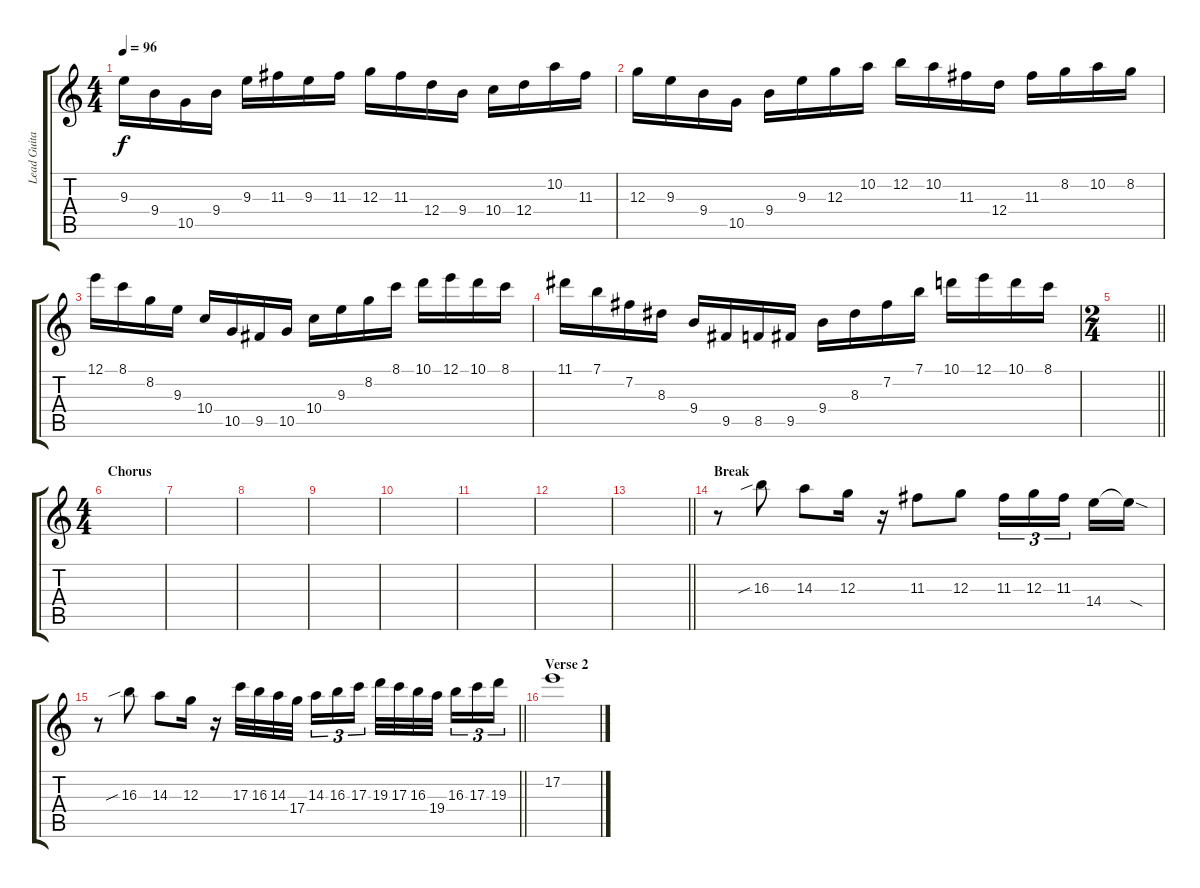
\track ("Lead Guitar 2" "Lead Guita") {instrument distortionguitar}
\staff {score tabs}
\tuning (E4 B3 G3 D3 A2 D2) {hide}
\ts (4 4)
\tempo 96
\clef g2
\ks c
9.3.16{dy f} 9.4.16 10.5.16 9.4.16 9.3.16 11.3.16 9.3.16 11.3.16 12.3.16 11.3.16 12.4.16 9.4.16 10.4.16 12.4.16 10.2.16 11.3.16 |
12.3.16 9.3.16 9.4.16 10.5.16 9.4.16 9.3.16 12.3.16 10.2.16 12.2.16 10.2.16 11.3.16 12.4.16 11.3.16 8.2.16 10.2.16 8.2.16 |
12.1.16 8.1.16 8.2.16 9.3.16 10.4.16 10.5.16 9.5.16 10.5.16 10.4.16 9.3.16 8.2.16 8.1.16 10.1.16 12.1.16 10.1.16 8.1.16 |
11.1.16 7.1.16 7.2.16 8.3.16 9.4.16 9.5.16 8.5.16 9.5.16 9.4.16 8.3.16 7.2.16 7.1.16 10.1.16 12.1.16 10.1.16 8.1.16 |
\ts (2 4)
\barLineRight lightlight
|
\ts (4 4)
\section ("" "Chorus")
|
|
|
|
|
|
|
\barLineRight lightlight
|
\section ("" "Break")
r.8 16.3{sib}.8 14.3.8 12.3.16 r.16 11.3.8 12.3.8 11.3.16{tu (3 2)} 12.3.16{tu (3 2)} 11.3.16{tu (3 2) beam splitsecondary} 14.4.16 14.4{sod t}.16 |
\barLineRight lightlight
r.8 16.3{sib}.8 14.3.8 12.3.16 r.16 17.3.32 16.3.32 14.3.32 17.4.32{beam splitsecondary} 14.3.16{tu (3 2)} 16.3.16{tu (3 2)} 17.3.16{tu (3 2)} 19.3.32 17.3.32 16.3.32 19.4.32{beam splitsecondary} 16.3.16{tu (3 2)} 17.3.16{tu (3 2)} 19.3.16{tu (3 2)} |
\section ("" "Verse 2")
17.2.1
